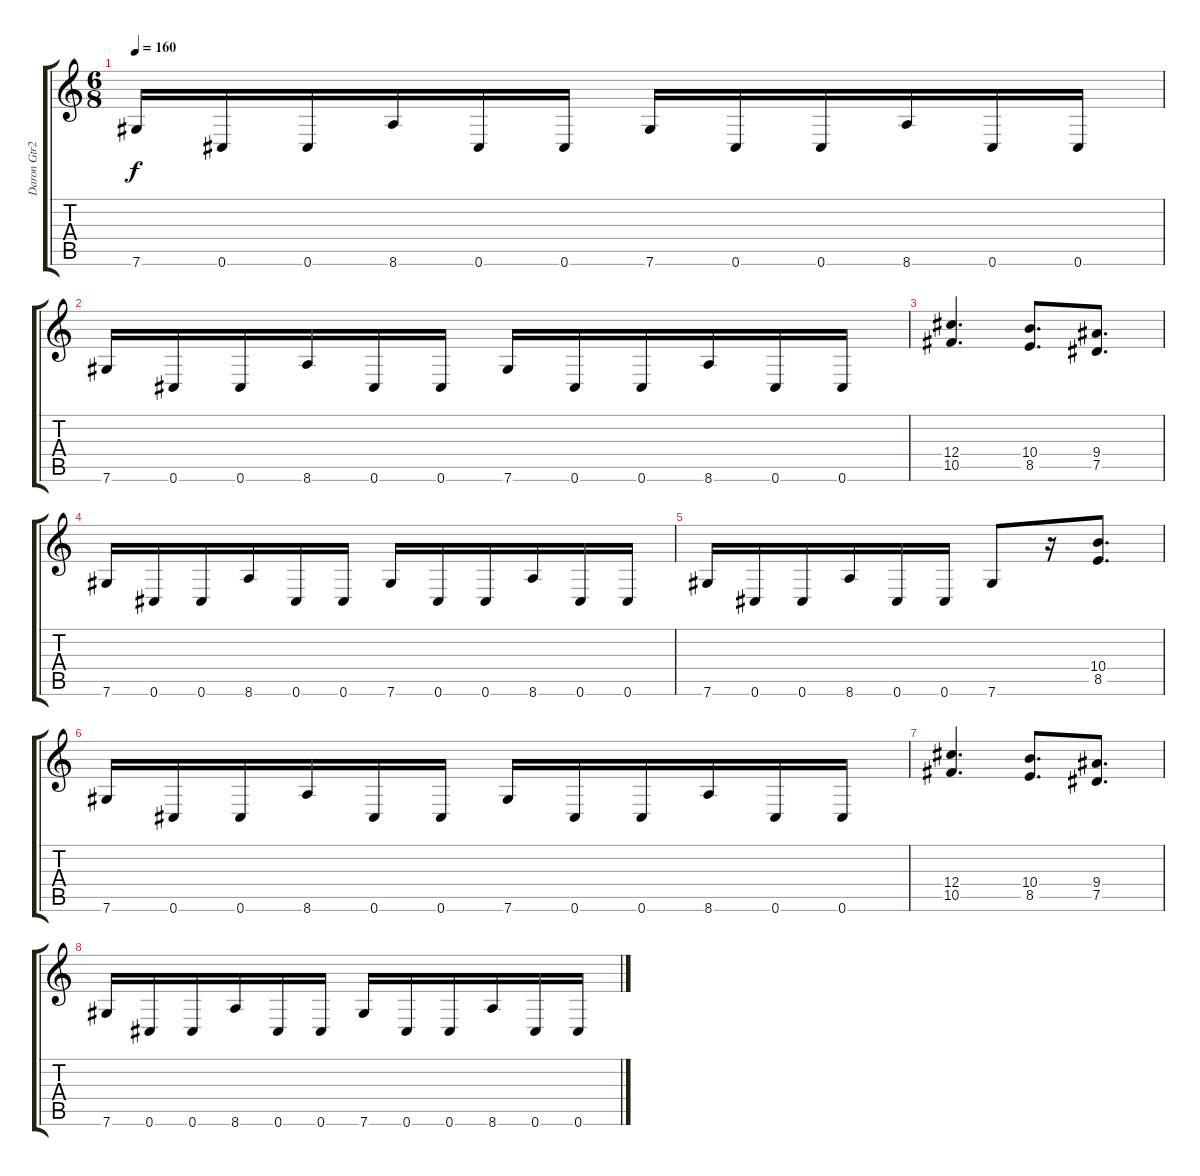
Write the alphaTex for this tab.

\track ("Daron Gtr2" "Daron Gtr2") {instrument distortionguitar}
\staff {score tabs}
\tuning (Eb4 Bb3 Gb3 Db3 Ab2 Db2) {hide}
\ts (6 8)
\tempo 160
\clef g2
\ks c
7.6.16{dy f} 0.6.16 0.6.16 8.6.16 0.6.16 0.6.16 7.6.16 0.6.16 0.6.16 8.6.16 0.6.16 0.6.16 |
7.6.16 0.6.16 0.6.16 8.6.16 0.6.16 0.6.16 7.6.16 0.6.16 0.6.16 8.6.16 0.6.16 0.6.16 |
(12.4 10.5).4{d} (10.4 8.5).8{d} (9.4 7.5).8{d} |
7.6.16 0.6.16 0.6.16 8.6.16 0.6.16 0.6.16 7.6.16 0.6.16 0.6.16 8.6.16 0.6.16 0.6.16 |
7.6.16 0.6.16 0.6.16 8.6.16 0.6.16 0.6.16 7.6.8 r.16 (10.4 8.5).8{d} |
7.6.16 0.6.16 0.6.16 8.6.16 0.6.16 0.6.16 7.6.16 0.6.16 0.6.16 8.6.16 0.6.16 0.6.16 |
(12.4 10.5).4{d} (10.4 8.5).8{d} (9.4 7.5).8{d} |
7.6.16 0.6.16 0.6.16 8.6.16 0.6.16 0.6.16 7.6.16 0.6.16 0.6.16 8.6.16 0.6.16 0.6.16
